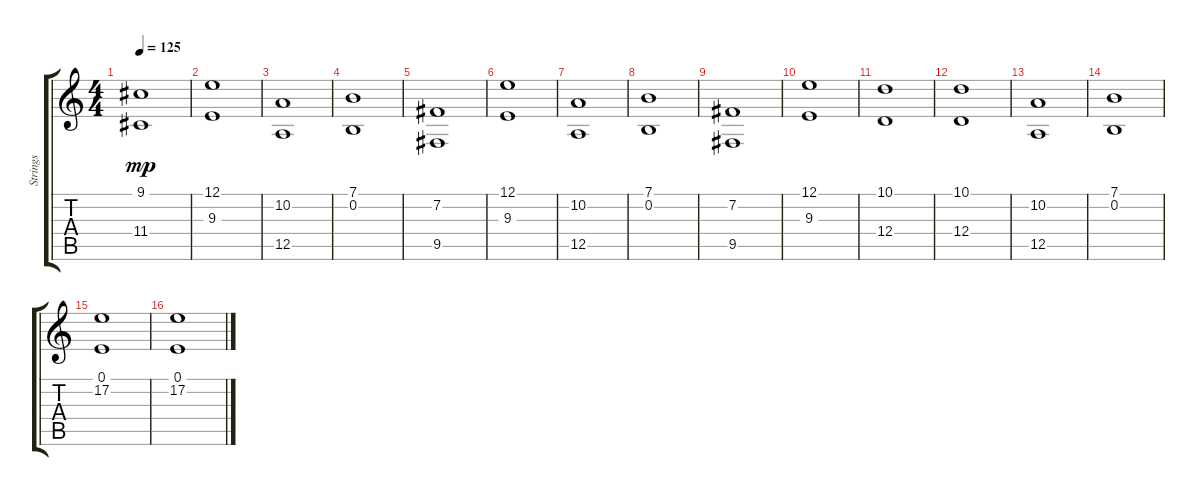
\track ("Strings" "Strings") {instrument stringensemble1}
\staff {score tabs}
\tuning (E4 B3 G3 D3 A2 E2) {hide}
\ts (4 4)
\tempo 125
\clef g2
\ks c
(9.1 11.4).1{dy mp} |
(12.1 9.3).1 |
(10.2 12.5).1 |
(7.1 0.2).1 |
(7.2 9.5).1 |
(12.1 9.3).1 |
(10.2 12.5).1 |
(7.1 0.2).1 |
(7.2 9.5).1 |
(12.1 9.3).1 |
(10.1 12.4).1 |
(10.1 12.4).1 |
(10.2 12.5).1 |
(7.1 0.2).1 |
(0.1 17.2).1 |
(0.1 17.2).1
